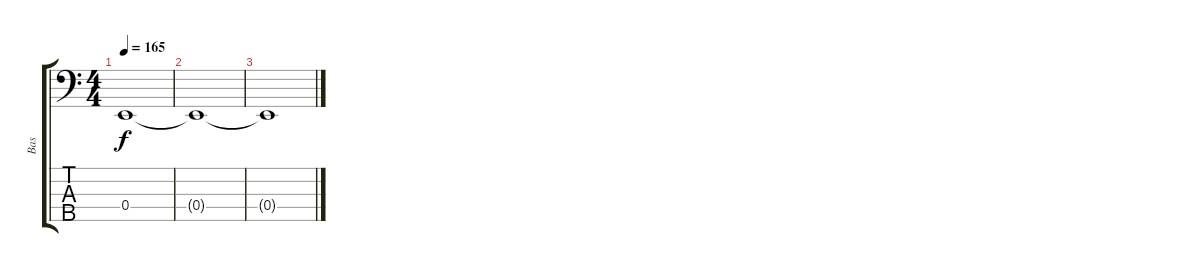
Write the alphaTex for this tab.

\track ("Bas" "Bas") {instrument electricbasspick}
\staff {score tabs}
\tuning (G2 D2 A1 E1 B0) {hide}
\ts (4 4)
\tempo 165
\clef f4
\ks c
0.4.1{dy f volume 0} |
0.4{t}.1 |
0.4{t}.1
